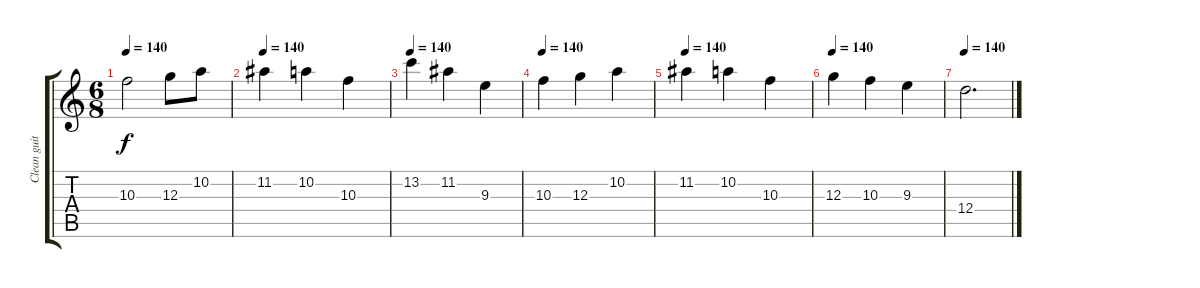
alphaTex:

\track ("Clean guitar" "Clean guit") {instrument electricguitarclean}
\staff {score tabs}
\tuning (E4 B3 G3 D3 A2 E2) {hide}
\ts (6 8)
\tempo 140
\clef g2
\ks c
10.3.2{dy f} 12.3.8 10.2.8 |
\tempo 140
11.2.4 10.2.4 10.3.4 |
\tempo 140
13.2.4 11.2.4 9.3.4 |
\tempo 140
10.3.4 12.3.4 10.2.4 |
\tempo 140
11.2.4 10.2.4 10.3.4 |
\tempo 140
12.3.4 10.3.4 9.3.4 |
\tempo 140
12.4.2{d}
